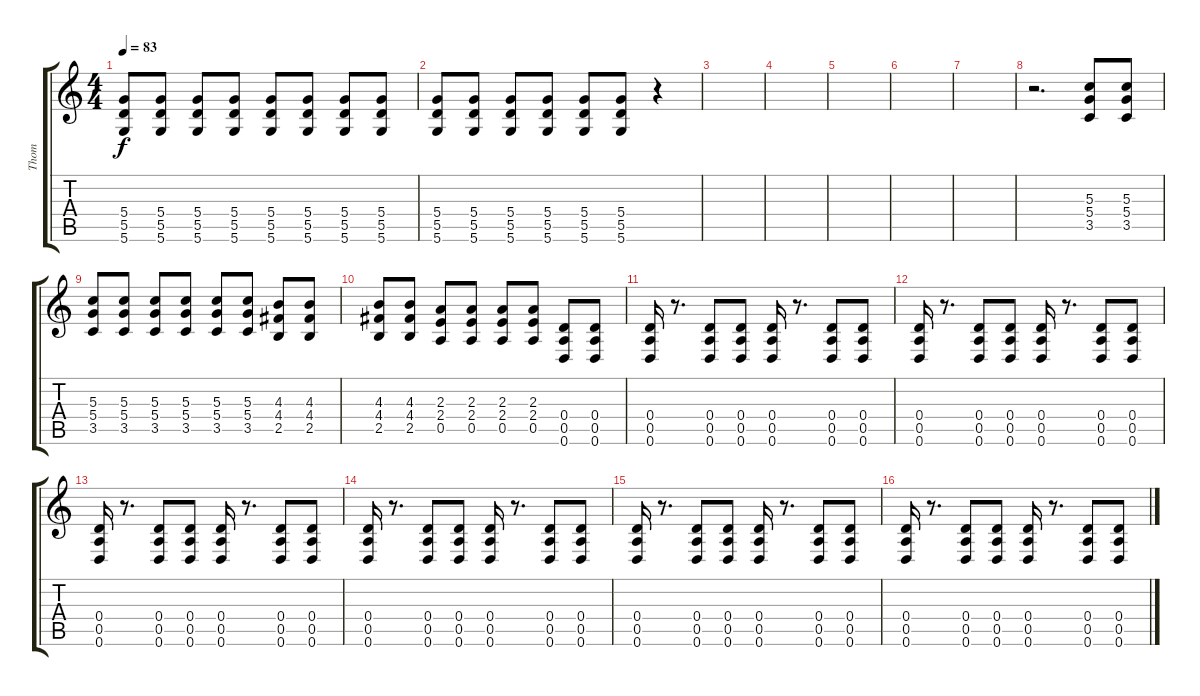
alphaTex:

\track ("Thom" "Thom") {instrument electricguitarjazz}
\staff {score tabs}
\tuning (E4 B3 G3 D3 A2 D2) {hide}
\ts (4 4)
\tempo 83
\clef g2
\ks c
(5.4 5.5 5.6).8{dy f} (5.4 5.5 5.6).8 (5.4 5.5 5.6).8 (5.4 5.5 5.6).8 (5.4 5.5 5.6).8 (5.4 5.5 5.6).8 (5.4 5.5 5.6).8 (5.4 5.5 5.6).8 |
(5.4 5.5 5.6).8 (5.4 5.5 5.6).8 (5.4 5.5 5.6).8 (5.4 5.5 5.6).8 (5.4 5.5 5.6).8 (5.4 5.5 5.6).8 r.4 |
|
|
|
|
|
r.2{d} (5.3 5.4 3.5).8 (5.3 5.4 3.5).8 |
(5.3 5.4 3.5).8 (5.3 5.4 3.5).8 (5.3 5.4 3.5).8 (5.3 5.4 3.5).8 (5.3 5.4 3.5).8 (5.3 5.4 3.5).8 (4.3 4.4 2.5).8 (4.3 4.4 2.5).8 |
(4.3 4.4 2.5).8 (4.3 4.4 2.5).8 (2.3 2.4 0.5).8 (2.3 2.4 0.5).8 (2.3 2.4 0.5).8 (2.3 2.4 0.5).8 (0.4 0.5 0.6).8 (0.4 0.5 0.6).8 |
(0.4 0.5 0.6).16 r.8{d} (0.4 0.5 0.6).8 (0.4 0.5 0.6).8 (0.4 0.5 0.6).16 r.8{d} (0.4 0.5 0.6).8 (0.4 0.5 0.6).8 |
(0.4 0.5 0.6).16 r.8{d} (0.4 0.5 0.6).8 (0.4 0.5 0.6).8 (0.4 0.5 0.6).16 r.8{d} (0.4 0.5 0.6).8 (0.4 0.5 0.6).8 |
(0.4 0.5 0.6).16 r.8{d} (0.4 0.5 0.6).8 (0.4 0.5 0.6).8 (0.4 0.5 0.6).16 r.8{d} (0.4 0.5 0.6).8 (0.4 0.5 0.6).8 |
(0.4 0.5 0.6).16 r.8{d} (0.4 0.5 0.6).8 (0.4 0.5 0.6).8 (0.4 0.5 0.6).16 r.8{d} (0.4 0.5 0.6).8 (0.4 0.5 0.6).8 |
(0.4 0.5 0.6).16 r.8{d} (0.4 0.5 0.6).8 (0.4 0.5 0.6).8 (0.4 0.5 0.6).16 r.8{d} (0.4 0.5 0.6).8 (0.4 0.5 0.6).8 |
(0.4 0.5 0.6).16 r.8{d} (0.4 0.5 0.6).8 (0.4 0.5 0.6).8 (0.4 0.5 0.6).16 r.8{d} (0.4 0.5 0.6).8 (0.4 0.5 0.6).8
